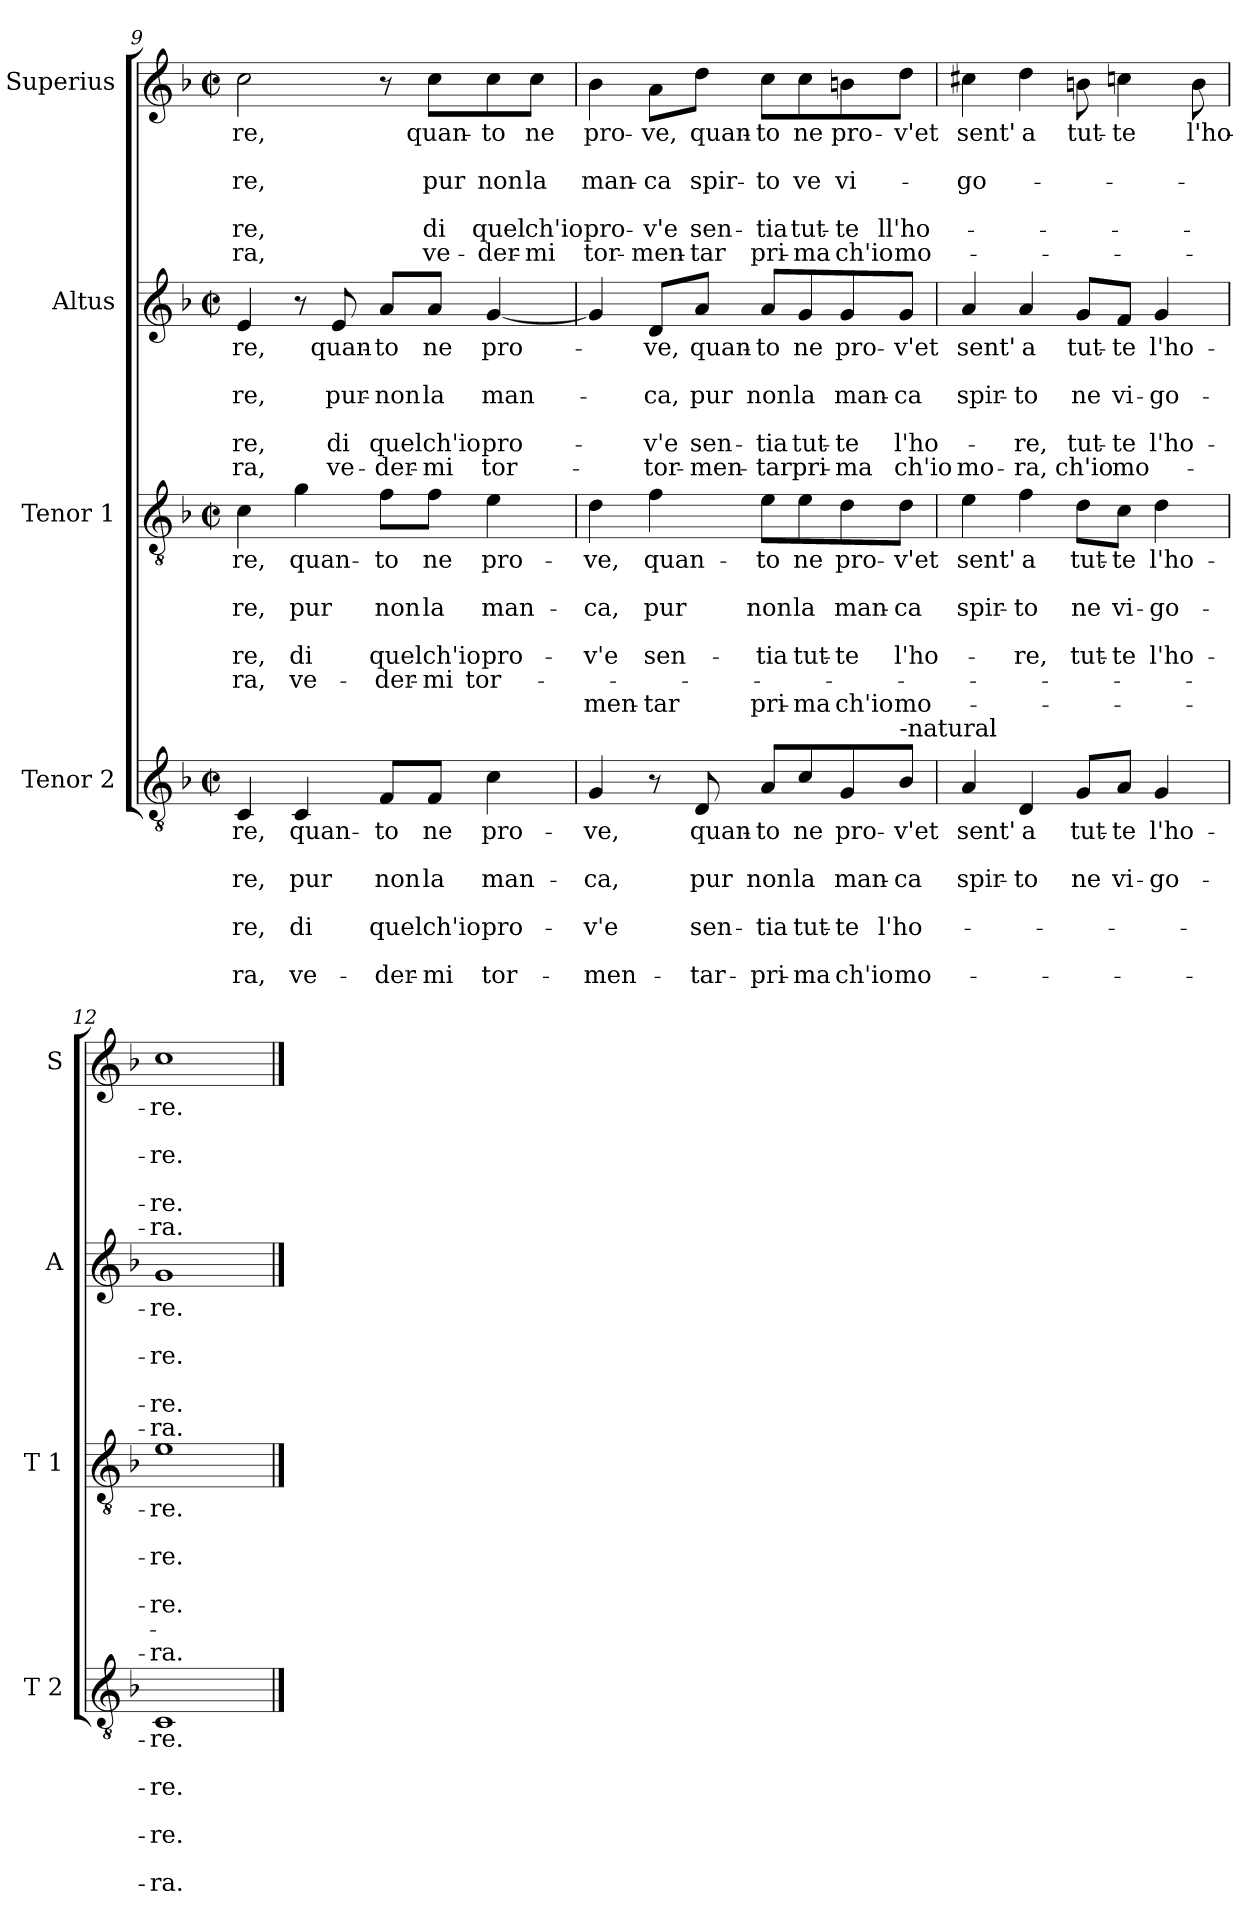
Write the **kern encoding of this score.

**kern	**text	**text	**text	**text	**text	**text	**text	**kern	**text	**text	**text	**text	**text	**text	**text	**kern	**text	**text	**text	**text	**text	**text	**kern	**text	**text	**text	**text	**text	**text
*part4	*part4	*part4	*part4	*part4	*part4	*part4	*part4	*part3	*part3	*part3	*part3	*part3	*part3	*part3	*part3	*part2	*part2	*part2	*part2	*part2	*part2	*part2	*part1	*part1	*part1	*part1	*part1	*part1	*part1
*staff4	*staff4	*staff4	*staff4	*staff4	*staff4	*staff4	*staff4	*staff3	*staff3	*staff3	*staff3	*staff3	*staff3	*staff3	*staff3	*staff2	*staff2	*staff2	*staff2	*staff2	*staff2	*staff2	*staff1	*staff1	*staff1	*staff1	*staff1	*staff1	*staff1
*I"Tenor 2	*	*	*	*	*	*	*	*I"Tenor 1	*	*	*	*	*	*	*	*I"Altus	*	*	*	*	*	*	*I"Superius	*	*	*	*	*	*
*I'T 2	*	*	*	*	*	*	*	*I'T 1	*	*	*	*	*	*	*	*I'A	*	*	*	*	*	*	*I'S	*	*	*	*	*	*
*clefGv2	*	*	*	*	*	*	*	*clefGv2	*	*	*	*	*	*	*	*clefG2	*	*	*	*	*	*	*clefG2	*	*	*	*	*	*
*k[b-]	*	*	*	*	*	*	*	*k[b-]	*	*	*	*	*	*	*	*k[b-]	*	*	*	*	*	*	*k[b-]	*	*	*	*	*	*
*F:	*	*	*	*	*	*	*	*F:	*	*	*	*	*	*	*	*F:	*	*	*	*	*	*	*F:	*	*	*	*	*	*
*M2/2	*	*	*	*	*	*	*	*M2/2	*	*	*	*	*	*	*	*M2/2	*	*	*	*	*	*	*M2/2	*	*	*	*	*	*
*met(c|)	*	*	*	*	*	*	*	*met(c|)	*	*	*	*	*	*	*	*met(c|)	*	*	*	*	*	*	*met(c|)	*	*	*	*	*	*
=9	=9	=9	=9	=9	=9	=9	=9	=9	=9	=9	=9	=9	=9	=9	=9	=9	=9	=9	=9	=9	=9	=9	=9	=9	=9	=9	=9	=9	=9
4C/	-re,	.	-re,	.	-re,	.	-ra,	4c\	-re,	.	-re,	.	-re,	-ra,	.	4e/	-re,	.	-re,	.	-re,	-ra,	2cc\	-re,	.	-re,	.	-re,	-ra,
4C/	quan-	.	pur	.	di	.	ve-	4g\	quan-	.	pur	.	di	ve-	.	8r	.	.	.	.	.	.	.	.	.	.	.	.	.
.	.	.	.	.	.	.	.	.	.	.	.	.	.	.	.	8e/	quan-	.	pur-	.	di	ve-	.	.	.	.	.	.	.
8F/L	-to	.	non	.	quel	.	-der-	8f\L	-to	.	non	.	quel	-der-	.	8a/L	-to	.	-non	.	quel	-der-	8r	.	.	.	.	.	.
8F/J	ne	.	la	.	ch'io	.	-mi	8f\J	ne	.	la	.	ch'io	-mi	.	8a/J	ne	.	la	.	ch'io	-mi	8cc\L	quan-	.	pur	.	di	ve-
4c\	pro-	.	man-	.	pro-	.	tor-	4e\	pro-	.	man-	.	pro-	tor-	.	[4g/	pro-	.	man-	.	pro-	tor-	8cc\	-to	.	non	.	quel	-der-
.	.	.	.	.	.	.	.	.	.	.	.	.	.	.	.	.	.	.	.	.	.	.	8cc\J	ne	.	la	.	ch'io	-mi
!!LO:LB:g=z
=10	=10	=10	=10	=10	=10	=10	=10	=10	=10	=10	=10	=10	=10	=10	=10	=10	=10	=10	=10	=10	=10	=10	=10	=10	=10	=10	=10	=10	=10
4G/	-ve,	.	-ca,	.	-v'e	.	-men-	4d\	-ve,	.	-ca,	.	-v'e	.	men-	4g/]	.	.	.	.	.	.	4b-\	pro-	.	man-	.	pro-	tor-
8r	.	.	.	.	.	.	.	4f\	quan-	.	pur	.	sen-	.	-tar	8d/L	-ve,	.	-ca,	.	-v'e	-tor-	8a\L	-ve,	.	-ca	.	-v'e	-men-
8D/	quan-	.	pur	.	sen-	.	-tar-	.	.	.	.	.	.	.	.	8a/J	quan-	.	pur	.	sen-	-men-	8dd\J	quan-	.	spir-	.	sen-	-tar
8A/L	-to	.	non	.	-tia	.	-pri-	8e\L	-to	.	non	.	-tia	.	pri-	8a/L	-to	.	non	.	-tia	-tar	8cc\L	-to	.	-to	.	-tia	pri-
8c/	ne	.	la	.	tut-	.	-ma	8e\	ne	.	la	.	tut-	.	-ma	8g/	ne	.	la	.	tut-	pri-	8cc\	ne	.	ve	.	tut-	-ma
8G/	pro-	.	man-	.	-te	.	ch'io	8d\	pro-	.	man-	.	-te	.	ch'io	8g/	pro-	.	man-	.	-te	-ma	8bn\	pro-	.	vi-	.	-te	ch'io
!LO:TX:a:t=-natural	!	!	!	!	!	!	!	!	!	!	!	!	!	!	!	!	!	!	!	!	!	!	!	!	!	!	!	!	!
8B-/J	-v'et	.	-ca	.	l'ho-	.	mo-	8d\J	-v'et	.	-ca	.	l'ho-	.	mo-	8g/J	-v'et	.	-ca	.	l'ho-	ch'io	8dd\J	-v'et	.	.	.	ll'ho-	mo-
=11	=11	=11	=11	=11	=11	=11	=11	=11	=11	=11	=11	=11	=11	=11	=11	=11	=11	=11	=11	=11	=11	=11	=11	=11	=11	=11	=11	=11	=11
4A/	sent'	.	spir-	.	.	.	.	4e\	sent'	.	spir-	.	.	.	.	4a/	sent'	.	spir-	.	.	mo-	4cc#X\	sent'	.	-go-	.	.	.
4D/	a	.	-to	.	.	.	.	4f\	a	.	-to	.	-re,	.	.	4a/	a	.	-to	.	-re,	-ra,	4dd\	a	.	.	.	.	.
8G/L	tut-	.	ne	.	.	.	.	8d\L	tut-	.	ne	.	tut-	.	.	8g/L	tut-	.	ne	.	tut-	ch'io	8bn\	tut-	.	.	.	.	.
8A/J	-te	.	vi-	.	.	.	.	8c\J	-te	.	vi-	.	-te	.	.	8f/J	-te	.	vi-	.	-te	mo-	4ccn\	-te	.	.	.	.	.
4G/	l'ho-	.	-go-	.	.	.	.	4d\	l'ho-	.	-go-	.	l'ho-	.	.	4g/	l'ho-	.	-go-	.	l'ho-	.	.	.	.	.	.	.	.
.	.	.	.	.	.	.	.	.	.	.	.	.	.	.	.	.	.	.	.	.	.	.	8b\	l'ho-	.	.	.	.	.
=12	=12	=12	=12	=12	=12	=12	=12	=12	=12	=12	=12	=12	=12	=12	=12	=12	=12	=12	=12	=12	=12	=12	=12	=12	=12	=12	=12	=12	=12
1C	-re.	.	-re.	.	-re.	.	-ra.	1e	-re.	.	-re.	.	-re.	.	-ra.	1g	-re.	.	-re.	.	-re.	-ra.-	1cc	-re.	.	-re.	.	-re.	-ra.
==	==	==	==	==	==	==	==	==	==	==	==	==	==	==	==	==	==	==	==	==	==	==	==	==	==	==	==	==	==
*-	*-	*-	*-	*-	*-	*-	*-	*-	*-	*-	*-	*-	*-	*-	*-	*-	*-	*-	*-	*-	*-	*-	*-	*-	*-	*-	*-	*-	*-
